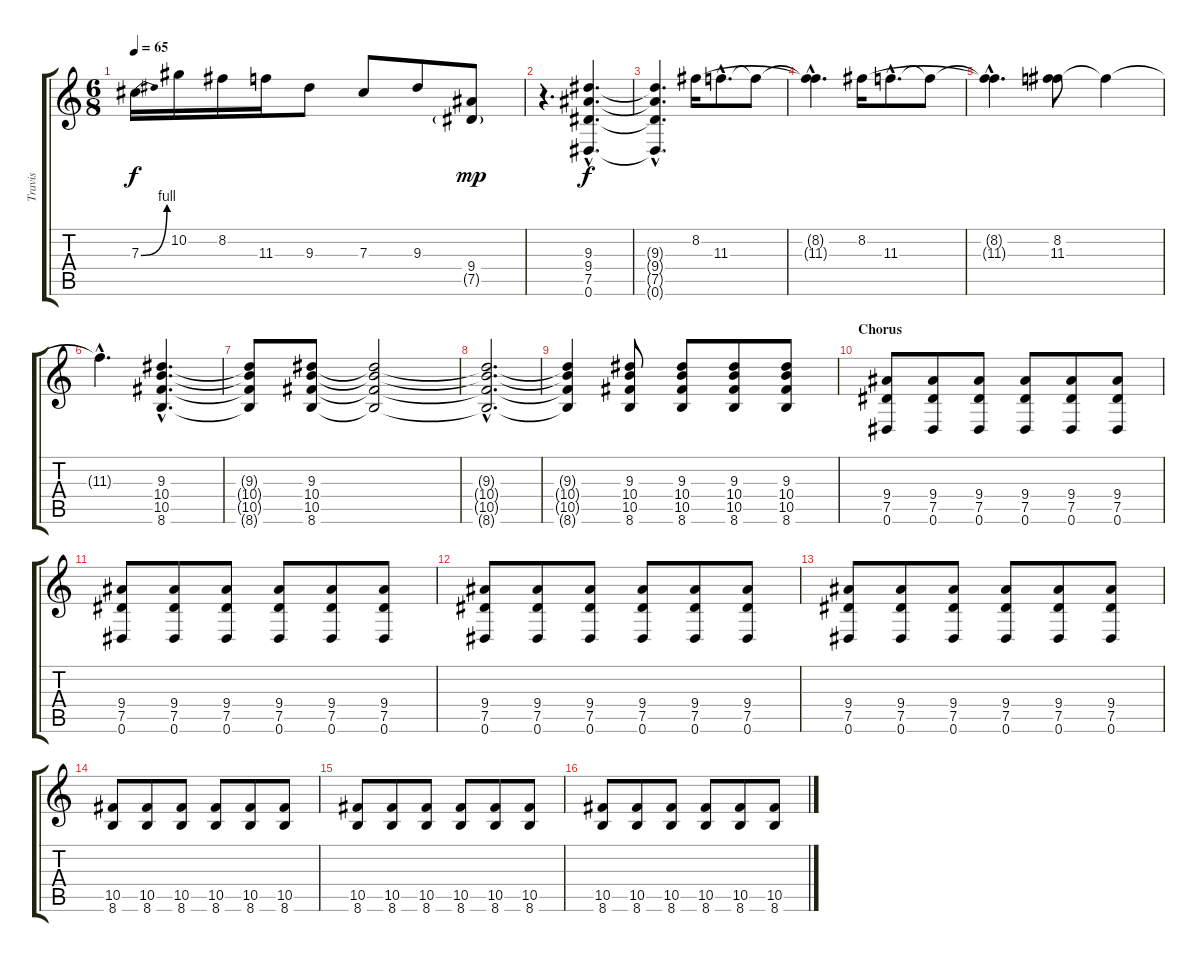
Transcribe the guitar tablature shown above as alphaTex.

\track ("Travis" "Travis") {instrument overdrivenguitar}
\staff {score tabs}
\tuning (Eb4 Bb3 Gb3 Db3 Ab2 Eb2) {hide}
\ts (6 8)
\tempo 65
\clef g2
\ks c
7.3{be (bend 0 0 60 4)}.16{dy f} 10.2.16 8.2.16 11.3.16 9.3.8 7.3.8 9.3.8 (9.4 7.5{g}).8{dy mp} |
r.4{d} (9.3{hac} 9.4{hac} 7.5{hac} 0.6{hac}).4{d dy f} |
(9.3{hac t} 9.4{hac t} 7.5{hac t} 0.6{hac t}).4{d} 8.2.16 11.3{hac}.8{d} 11.3{t}.8 |
(8.2{hac t} 11.3{hac t}).4{d} 8.2.16 11.3{hac}.8{d} 11.3{t}.8 |
(8.2{hac t} 11.3{hac t}).4{d} (8.2 11.3).8 11.3{t}.4 |
11.3{hac t}.4{d} (9.3{hac} 10.4{hac} 10.5{hac} 8.6{hac}).4{d} |
(9.3{t} 10.4{t} 10.5{t} 8.6{t}).8 (9.3 10.4 10.5 8.6).8 (9.3{t} 10.4{t} 10.5{t} 8.6{t}).2 |
(9.3{hac t} 10.4{hac t} 10.5{hac t} 8.6{hac t}).2{d} |
(9.3{t} 10.4{t} 10.5{t} 8.6{t}).4 (9.3 10.4 10.5 8.6).8 (9.3 10.4 10.5 8.6).8 (9.3 10.4 10.5 8.6).8 (9.3 10.4 10.5 8.6).8 |
\section ("" "Chorus")
(9.4 7.5 0.6).8{volume 14 instrument distortionguitar} (9.4 7.5 0.6).8 (9.4 7.5 0.6).8 (9.4 7.5 0.6).8 (9.4 7.5 0.6).8 (9.4 7.5 0.6).8 |
(9.4 7.5 0.6).8 (9.4 7.5 0.6).8 (9.4 7.5 0.6).8 (9.4 7.5 0.6).8 (9.4 7.5 0.6).8 (9.4 7.5 0.6).8 |
(9.4 7.5 0.6).8 (9.4 7.5 0.6).8 (9.4 7.5 0.6).8 (9.4 7.5 0.6).8 (9.4 7.5 0.6).8 (9.4 7.5 0.6).8 |
(9.4 7.5 0.6).8 (9.4 7.5 0.6).8 (9.4 7.5 0.6).8 (9.4 7.5 0.6).8 (9.4 7.5 0.6).8 (9.4 7.5 0.6).8 |
(10.5 8.6).8 (10.5 8.6).8 (10.5 8.6).8 (10.5 8.6).8 (10.5 8.6).8 (10.5 8.6).8 |
(10.5 8.6).8 (10.5 8.6).8 (10.5 8.6).8 (10.5 8.6).8 (10.5 8.6).8 (10.5 8.6).8 |
(10.5 8.6).8 (10.5 8.6).8 (10.5 8.6).8 (10.5 8.6).8 (10.5 8.6).8 (10.5 8.6).8
